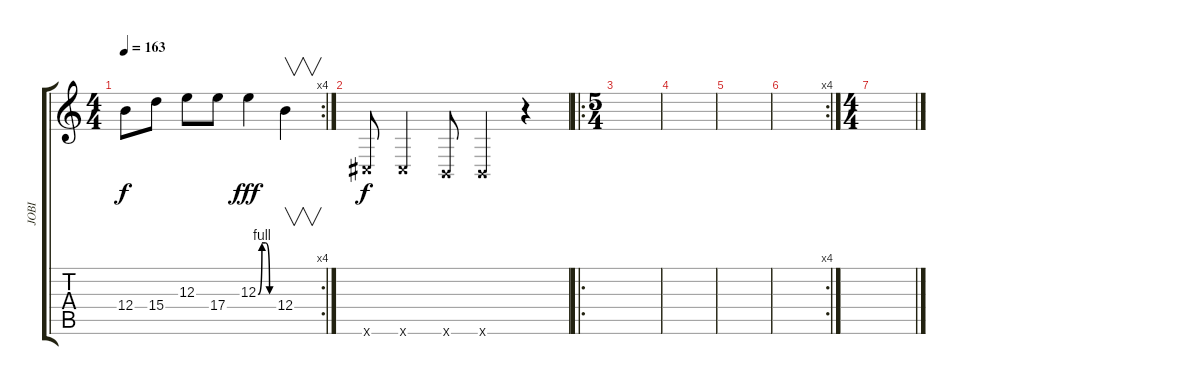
\track ("JOBI" "JOBI") {instrument electricguitarclean}
\staff {score tabs}
\tuning (Db4 Ab3 E3 B2 Gb2 B1) {hide}
\rc 4
\ts (4 4)
\tempo 163
\clef g2
\ks c
12.4.8{dy f} 15.4.8 12.3.8 17.4.8 12.3{be (custom 0 0 15 4 30 4 45 0 60 0)}.4{dy fff} 12.4.4{v} |
2.6{x}.8{dy f} 2.6{x}.4 0.6{x}.8 0.6{x}.4 r.4 |
\ro
\ts (5 4)
|
|
|
\rc 4
|
\ts (4 4)
